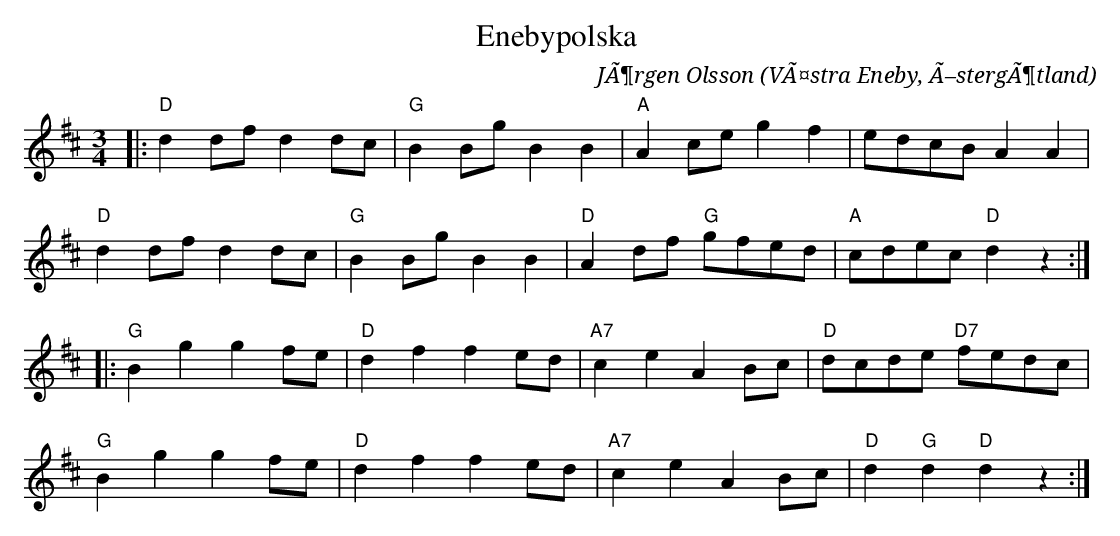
X:1
T:Enebypolska
C:JÃ¶rgen Olsson
O:VÃ¤stra Eneby, Ã–stergÃ¶tland
M:3/4
L:1/8
K:D
|: "D"d2dfd2dc | "G"B2BgB2B2 | "A"A2ceg2f2 | edcBA2A2 |
   "D"d2dfd2dc | "G"B2BgB2B2 | "D"A2df "G"gfed | "A"cdec"D"d2z2:|
|: "G"B2g2g2fe | "D"d2f2f2ed | "A7"c2e2A2Bc | "D"dcde "D7"fedc |
   "G"B2g2g2fe | "D"d2f2f2ed | "A7"c2e2A2Bc | "D"d2"G"d2"D"d2z2:|
